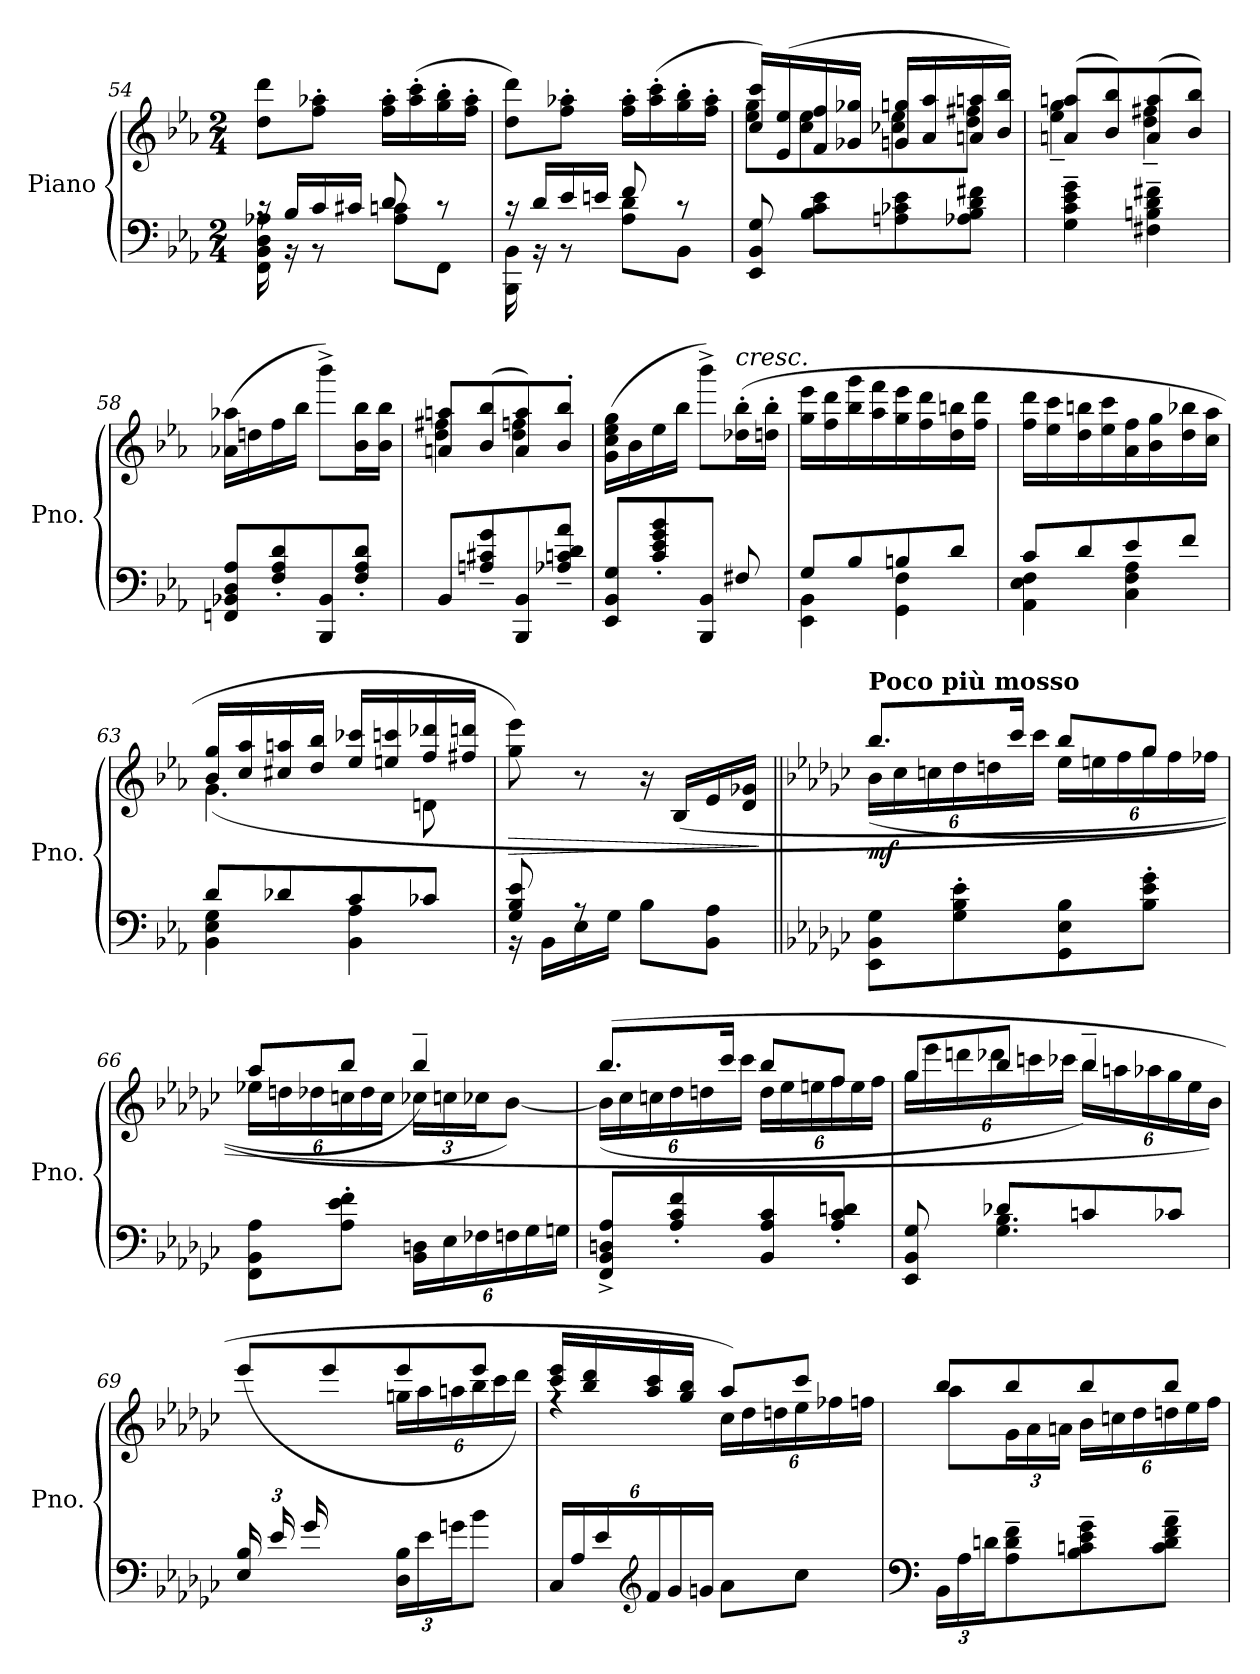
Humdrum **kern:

**kern	**kern	**dynam
*part1	*part1	*part1
*staff2	*staff1	*staff1/2
*I"Piano	*	*
*I'Pno.	*	*
*clefF4	*clefG2	*
*k[b-e-a-]	*k[b-e-a-]	*
*M2/4	*M2/4	*
=54	=54	=54
*^	*	*
16rc	16FF\ 16BB-\ 16D\ 16A-X\	8dd\ 8ddd\L	.
16B-/LL	16r	.	.
16c/	8r	8ff\' 8aa-X\'J	.
16c#X/JJ	.	.	.
8d/	8A-\ 8cn\L	16ff\' 16aa-\'LL	.
.	.	(>16aa-\' 16ccc\'	.
8rc	8FF\J	16gg\' 16bb-\'	.
.	.	16ff\' 16aa-\'JJ	.
=55	=55	=55	=55
16rc	16BBB-\ 16BB-\	8dd\ 8ddd\L)	.
16d/LL	16r	.	.
16e-/	8r	8ff\' 8aa-X\'J	.
16en/JJ	.	.	.
8f/	8A-\ 8d\L	16ff\' 16aa-\'LL	.
.	.	(>16aa-\' 16ccc\'	.
8rc	8BB-\J	16gg\' 16bb-\'	.
.	.	16ff\' 16aa-\'JJ	.
*v	*v	*	*
=56	=56	=56
*	*^	*
8EE-/ 8BB-/ 8G/	16cc/ 16ccc/LL)	8ee-\ 8gg\L	.
.	(>16e-/ 16ee-/	.	.
8B-\ 8c\ 8e-\L	16f/ 16ff/	8cc\ 8ee-\	.
.	16g-X/ 16gg-X/JJ	.	.
8An\ 8c-X\ 8e-\	16gn/ 16ggn/LL	8cc-X\ 8ee-\	.
.	16a-/ 16aa-/	.	.
8A-X\ 8B-\ 8d\ 8f#X\J	16an/ 16aan/	8dd\ 8ff#X\J	.
.	16b-/ 16bb-/JJ)	.	.
=57	=57	=57	=57
4G\~ 4c\~ 4e-\~ 4g\~	(>8an/ 8aan/L	4ee-\~ 4gg\~	.
.	8b-/ 8bb-/)	.	.
4F#X\~ 4Bn\~ 4d\~ 4f#X\~	(>8a/ 8aa/	4dd\~ 4ff#X\~	.
.	8b-/ 8bb-/J)	.	.
*	*v	*v	*
!!LO:LB:g=z
=58	=58	=58
8FFn/ 8BB-X/ 8D/ 8A-/L	(>16a-X\ 16aa-X\LL	.
.	16ddn\	.
8F/' 8A-/' 8d/'	16ff\	.
.	16bb-\JJ	.
8BBB-/ 8BB-/	8bbb-^\L)	.
8F/' 8A-/' 8d/'J	16b-\ 16bb-\L	.
.	16b-\ 16bb-\JJ	.
=59	=59	=59
*	*^	*
8BB-/L	8an/ 8aan/L	4dd\ 4ff#X\	.
8An/~ 8c#X/~ 8g/~	(>8b-/ 8bb-/	.	.
8BBB-/ 8BB-/	8a/ 8aa/)	4dd\ 4ffn\	.
8A-X/~ 8cn/~ 8d/~ 8a-/~J	8b-/' 8bb-/'J	.	.
*	*v	*v	*
=60	=60	=60
8EE-/ 8BB-/ 8G/L	(>16g\ 16cc\ 16ee-\ 16gg\LL	.
.	16b-\	.
8c/' 8e-/' 8g/' 8b-/'	16ee-\	.
.	16bb-\JJ	.
8BBB-/ 8BB-/J	8bbb-^\L)	.
!	!LO:TX:a:i:t=cresc.	!
8F#X/	(>16dd-X\' 16bb-\'L	.
.	16ddn\' 16bb-\'JJ	.
!!LO:PB:g=z
=61	=61	=61
*^	*	*
8G/L	4EE-\ 4BB-\	16gg\ 16eee-\LL	.
.	.	16ff\ 16ddd\	.
8B-/	.	16bb-\ 16ggg\	.
.	.	16aa-\ 16fff\	.
8Bn/	4GG\ 4F\	16gg\ 16eee-\	.
.	.	16ff\ 16ddd\	.
8d/J	.	16dd\ 16bbn\	.
.	.	16ff\ 16ddd\JJ	.
=62	=62	=62	=62
8c/L	4AA-\ 4E-\ 4F\	16ff\ 16ddd\LL	.
.	.	16ee-\ 16ccc\	.
8d/	.	16dd\ 16bbn\	.
.	.	16ee-\ 16ccc\	.
8e-/	4C\ 4F\ 4A-\	16a-\ 16ff\	.
.	.	16b-\ 16gg\	.
8f/J	.	16dd\ 16bb-X\	.
.	.	16cc\ 16aa-\JJ	.
=63	=63	=63	=63
*	*	*^	*
8d/L	4BB-\ 4E-\ 4G\	16b-/ 16gg/LL	(<4.g\	.
.	.	16cc/ 16aa-/	.	.
8d-X/	.	16cc#X/ 16aan/	.	.
.	.	16dd/ 16bb-/JJ	.	.
8c/	4BB-\ 4A-\	16ee-/ 16ccc-X/LL	.	.
.	.	16een/ 16cccn/	.	.
8c-X/J	.	16ff/ 16ddd-X/	8dn\	.
.	.	16ff#X/ 16dddn/JJ	.	.
*	*	*v	*v	*
=64	=64	=64	=64
!	!	!	!LO:HP:b
8G/ 8B-/ 8e-/)	16r	8gg\ 8eee-\)	>
.	16BB-\LL	.	.
8rA	16E-\	8r	.
.	16G\JJ	.	.
4ryy	8B-\L	16r	.
.	.	(>16B-/LL	.
.	8BB-\ 8A-\J	16e-/	.
.	.	16d/ 16g-X/JJ	.
*v	*v	*	*
.	.	]
!!LO:LB:g=z
=65||	=65||	=65||
*k[b-e-a-d-g-c-]	*k[b-e-a-d-g-c-]	*
*	*^	*
*	*	*Xbrackettup	*
!	!LO:TX:a:B:t=Poco più mosso	!	!
!	!	!	!LO:DY:b
8EE-\ 8BB-\ 8G-\L	8.bb-/L	(<24b-:\LL	mf
.	.	24cc-\	.
.	.	24ccn\	.
8G-\' 8B-\' 8e-\'	.	24dd-\	.
.	.	24ddn\	.
.	16ccc-/Jk	.	.
.	.	24ccc-\JJ	.
8GG-\ 8E-\ 8B-\	8bb-/L	24ee-\LL	.
.	.	24een\	.
.	.	24ff\	.
8B-\' 8e-\' 8g-\'J	8gg-/J	24gg-\	.
.	.	24ff\	.
.	.	24ff-X\JJ	.
=66	=66	=66	=66
8FF\ 8BB-\ 8A-\L	8aa-/L	24ee-X\LL	.
.	.	24ddn\	.
.	.	24dd-X\	.
8A-\' 8e-\' 8f\'J	8bb-/J	24ccn\	.
.	.	24dd-\	.
.	.	24cc\JJ	.
*Xbrackettup	*	*	*
24BB-\ 24Dn\LL	4bb-~/)	24cc-X\LL	.
24E-\	.	24ccn\	.
24F-X\	.	24cc-X\J	.
24Fn\	.	[8b-\J)	.
24G-\	.	.	.
24Gn\JJ	.	.	.
=67	=67	=67	=67
8FF/^ 8BB-/^ 8Dn/^ 8A-/^L	(>8.bb-/L	(<24b-\LL]	.
.	.	24cc-\	.
.	.	24ccn\	.
8A-/' 8c-/' 8f/'	.	24dd-\	.
.	.	24ddn\	.
.	16ccc-/Jk	.	.
.	.	24ccc-\JJ	.
8BB-/ 8A-/ 8c-/	8bb-/L	24dd\LL	.
.	.	24ee-\	.
.	.	24een\	.
8A-/' 8c-/' 8dn/'J	8ff/J	24ff\	.
.	.	24ee\	.
.	.	24ff\JJ	.
!!LO:LB:g=z	!!
=68	=68	=68	=68
*^	*	*	*
8EE-/ 8BB-/ 8G-/	8ryy	8gg-/L	24gg-\LL	.
.	.	.	24eee-\	.
.	.	.	24dddn\	.
8d-X/L	4.G-\ 4.B-\	8bb-/J	24ddd-X\	.
.	.	.	24cccn\	.
.	.	.	24ccc-X\JJ	.
8cn/	.	4bb-~/	24bb-\LL)	.
.	.	.	24aan\	.
.	.	.	24aa-X\	.
8c-X/J	.	.	24gg-\	.
.	.	.	24ee-\	.
.	.	.	24b-\JJ)	.
=69	=69	=69	=69	=69
(<24E-/ 24B-/LL	4ryy	(>8eee-/L	8ryy	.
24e-/	.	.	.	.
24g-/	.	.	.	.
4.ryy	.	8eee-/	24b-\	.
.	.	.	24ee-\	.
.	.	.	24gg-\JJ	.
.	24D-\ 24B-\LL	8eee-/	24ggn\LL	.
.	24e-\	.	24aa-\	.
.	24gn\J	.	24aan\	.
.	8b-\J	8eee-/J	24bb-\	.
.	.	.	24ccc-\	.
.	.	.	24ddd-\JJ)	.
*v	*v	*	*	*
=70	=70	=70	=70
24C-/LL	16ccc-/ 16eee-/LL	4rff	.
24A-/	.	.	.
.	16bb-/ 16ddd-/	.	.
24e-/	.	.	.
*clefG2	*	*	*
24f/	16aa-/ 16ccc-/	.	.
24g-/	.	.	.
.	16gg-/ 16bb-/JJ	.	.
24gn/JJ	.	.	.
8a-\L	8aa-/L)	24cc-\LL	.
.	.	24dd-\	.
.	.	24ddn\	.
8cc-\J	8ccc-/J	24ee-\	.
.	.	24ff-X\	.
.	.	24ffn\JJ	.
!!LO:LB:g=z	!!
=71	=71	=71	=71
*clefF4	*	*	*
24BB-\LL	8bb-/L	8aa-\L	.
24A-\	.	.	.
24dn\J	.	.	.
8A-\~ 8d\~ 8f\~	8bb-/	24g-\L	.
.	.	24a-\	.
.	.	24an\JJ	.
8B-\~ 8cn\~ 8e-\~ 8g-\~	8bb-/	24b-\LL	.
.	.	24ccn\	.
.	.	24dd-\	.
8c\~ 8d\~ 8f\~ 8a-\~J	8bb-/J	24ddn\	.
.	.	24ee-\	.
.	.	24ff\JJ	.
*	*v	*v	*
=	=	=
*-	*-	*-
